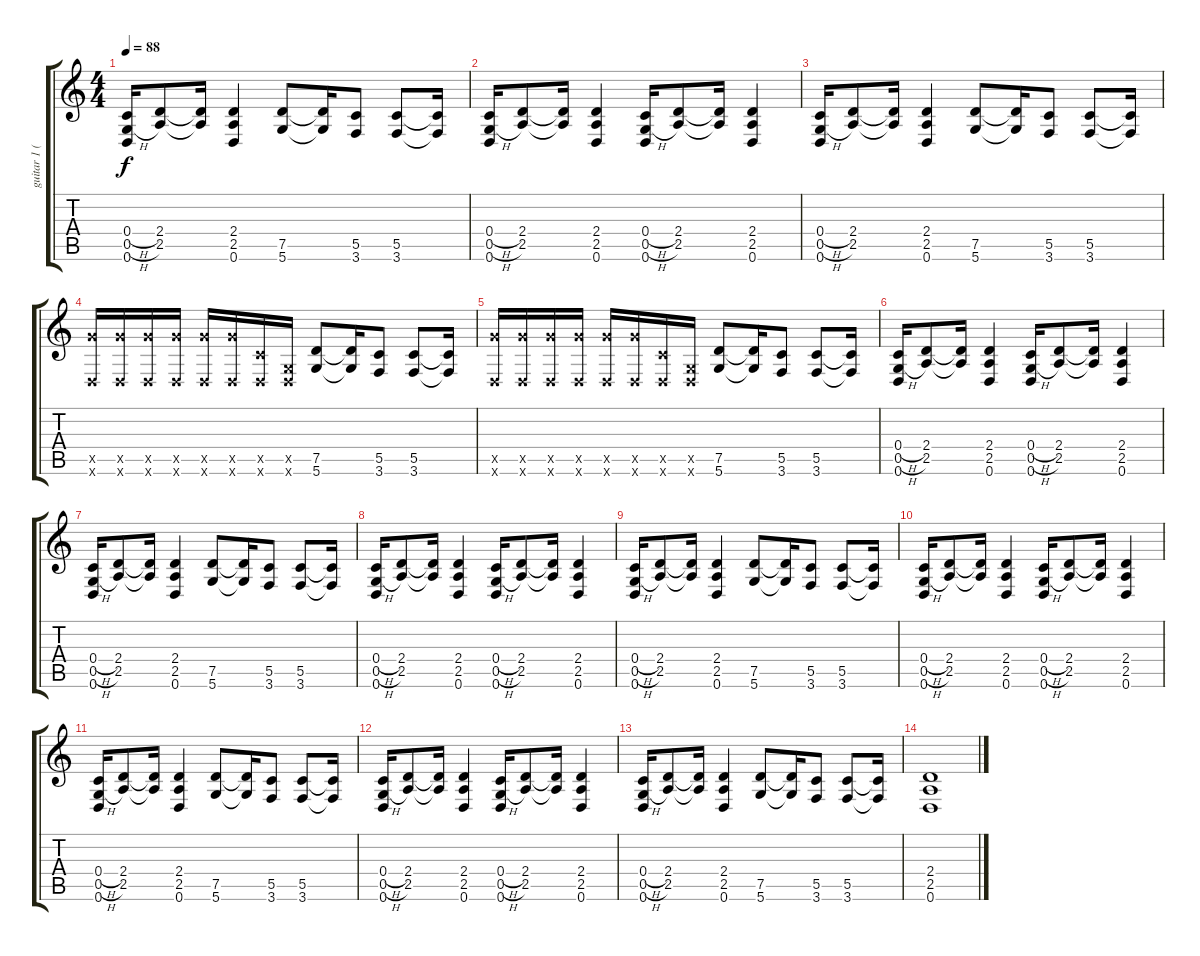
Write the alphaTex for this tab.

\track ("guitar 1 (wah wah)" "guitar 1 (") {instrument acousticguitarsteel}
\staff {score tabs}
\tuning (D4 A3 F3 C3 G2 D2) {hide}
\ts (4 4)
\tempo 88
\clef g2
\ks c
(0.4{h} 0.5{h} 0.6).16{dy f} (2.4 2.5).8 (2.4{t} 2.5{t}).16 (2.4 2.5 0.6).4 (7.5 5.6).8 (7.5{t} 5.6{t}).16 (5.5 3.6).8 (5.5 3.6).8 (5.5{t} 3.6{t}).16 |
(0.4{h} 0.5{h} 0.6).16 (2.4 2.5).8 (2.4{t} 2.5{t}).16 (2.4 2.5 0.6).4 (0.4{h} 0.5{h} 0.6).16 (2.4 2.5).8 (2.4{t} 2.5{t}).16 (2.4 2.5 0.6).4 |
(0.4{h} 0.5{h} 0.6).16 (2.4 2.5).8 (2.4{t} 2.5{t}).16 (2.4 2.5 0.6).4 (7.5 5.6).8 (7.5{t} 5.6{t}).16 (5.5 3.6).8 (5.5 3.6).8 (5.5{t} 3.6{t}).16 |
(12.5{x} 0.6{x}).16 (12.5{x} 0.6{x}).16 (12.5{x} 0.6{x}).16 (12.5{x} 0.6{x}).16 (12.5{x} 0.6{x}).16 (12.5{x} 0.6{x}).16 (5.5{x} 0.6{x}).16 (0.5{x} 0.6{x}).16 (7.5 5.6).8 (7.5{t} 5.6{t}).16 (5.5 3.6).8 (5.5 3.6).8 (5.5{t} 3.6{t}).16 |
(12.5{x} 0.6{x}).16 (12.5{x} 0.6{x}).16 (12.5{x} 0.6{x}).16 (12.5{x} 0.6{x}).16 (12.5{x} 0.6{x}).16 (12.5{x} 0.6{x}).16 (5.5{x} 0.6{x}).16 (0.5{x} 0.6{x}).16 (7.5 5.6).8 (7.5{t} 5.6{t}).16 (5.5 3.6).8 (5.5 3.6).8 (5.5{t} 3.6{t}).16 |
(0.4{h} 0.5{h} 0.6).16 (2.4 2.5).8 (2.4{t} 2.5{t}).16 (2.4 2.5 0.6).4 (0.4{h} 0.5{h} 0.6).16 (2.4 2.5).8 (2.4{t} 2.5{t}).16 (2.4 2.5 0.6).4 |
(0.4{h} 0.5{h} 0.6).16 (2.4 2.5).8 (2.4{t} 2.5{t}).16 (2.4 2.5 0.6).4 (7.5 5.6).8 (7.5{t} 5.6{t}).16 (5.5 3.6).8 (5.5 3.6).8 (5.5{t} 3.6{t}).16 |
(0.4{h} 0.5{h} 0.6).16 (2.4 2.5).8 (2.4{t} 2.5{t}).16 (2.4 2.5 0.6).4 (0.4{h} 0.5{h} 0.6).16 (2.4 2.5).8 (2.4{t} 2.5{t}).16 (2.4 2.5 0.6).4 |
(0.4{h} 0.5{h} 0.6).16 (2.4 2.5).8 (2.4{t} 2.5{t}).16 (2.4 2.5 0.6).4 (7.5 5.6).8 (7.5{t} 5.6{t}).16 (5.5 3.6).8 (5.5 3.6).8 (5.5{t} 3.6{t}).16 |
(0.4{h} 0.5{h} 0.6).16 (2.4 2.5).8 (2.4{t} 2.5{t}).16 (2.4 2.5 0.6).4 (0.4{h} 0.5{h} 0.6).16 (2.4 2.5).8 (2.4{t} 2.5{t}).16 (2.4 2.5 0.6).4 |
(0.4{h} 0.5{h} 0.6).16 (2.4 2.5).8 (2.4{t} 2.5{t}).16 (2.4 2.5 0.6).4 (7.5 5.6).8 (7.5{t} 5.6{t}).16 (5.5 3.6).8 (5.5 3.6).8 (5.5{t} 3.6{t}).16 |
(0.4{h} 0.5{h} 0.6).16 (2.4 2.5).8 (2.4{t} 2.5{t}).16 (2.4 2.5 0.6).4 (0.4{h} 0.5{h} 0.6).16 (2.4 2.5).8 (2.4{t} 2.5{t}).16 (2.4 2.5 0.6).4 |
(0.4{h} 0.5{h} 0.6).16 (2.4 2.5).8 (2.4{t} 2.5{t}).16 (2.4 2.5 0.6).4 (7.5 5.6).8 (7.5{t} 5.6{t}).16 (5.5 3.6).8 (5.5 3.6).8 (5.5{t} 3.6{t}).16 |
(2.4 2.5 0.6).1{volume 16 balance 8 instrument gunshot}
